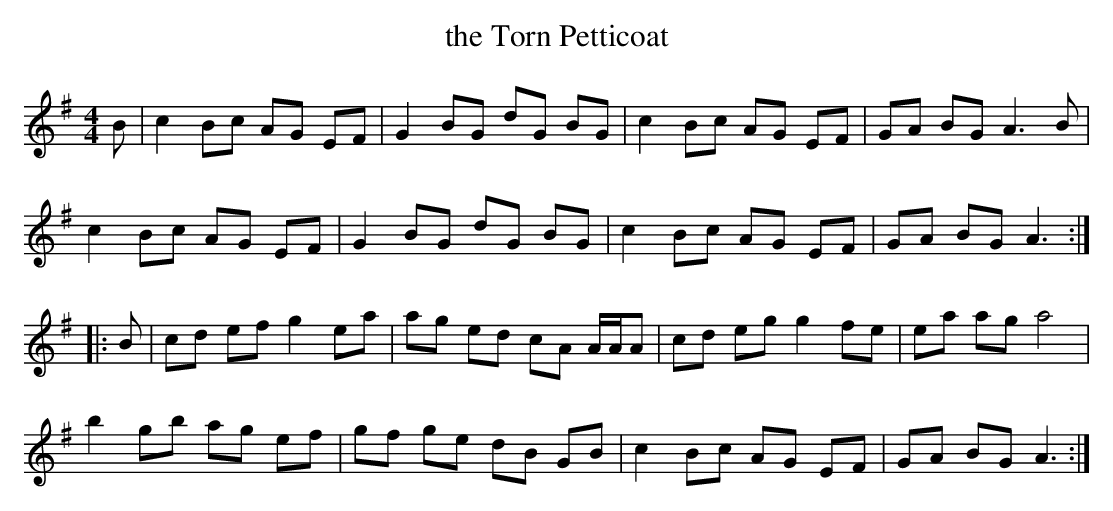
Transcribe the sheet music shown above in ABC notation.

X:1
T:the Torn Petticoat
L:1/8
M:4/4
K:Ador
B | \
c2 Bc AG EF | G2 BG dG BG | c2 Bc AG EF | GA BG A3 B |
c2 Bc AG EF | G2 BG dG BG | c2 Bc AG EF | GA BG A3 ::
B | \
cd ef g2 ea | ag ed cA A/A/A | cd eg g2 fe | ea ag a4 |
b2 gb ag ef | gf ge dB GB | c2 Bc AG EF | GA BG A3 :|
